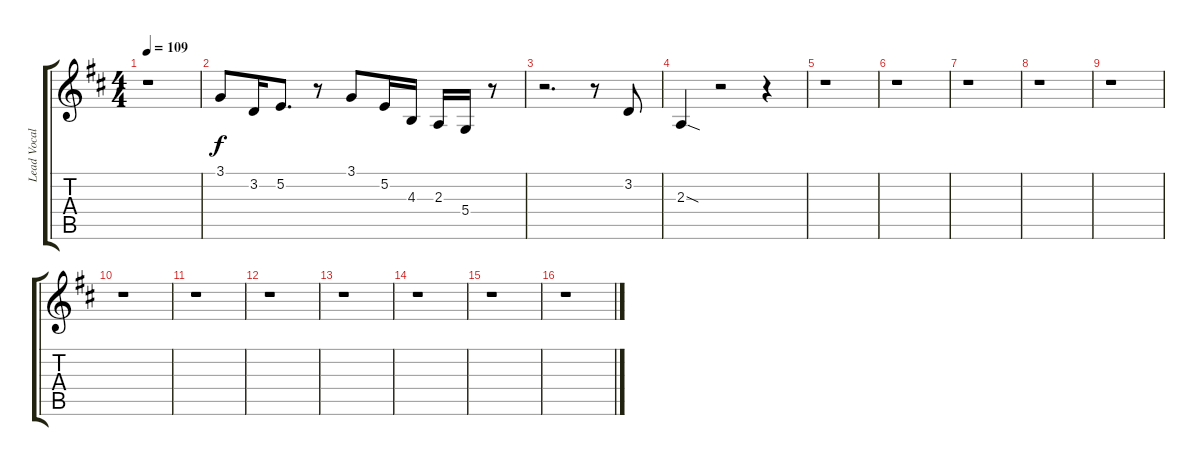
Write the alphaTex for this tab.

\track ("Lead Vocals" "Lead Vocal") {instrument lead1square}
\staff {score tabs}
\tuning (E4 B3 G3 D3 A2 E2) {hide}
\ts (4 4)
\tempo 109
\clef g2
\ks d
r.1{dy f} |
3.1.8 3.2.16 5.2.8{d} r.8 3.1.8 5.2.16 4.3.16 2.3.16 5.4.16 r.8 |
r.2{d} r.8 3.2.8 |
2.3{sod}.4 r.2 r.4 |
r.1 |
r.1 |
r.1 |
r.1 |
r.1 |
r.1 |
r.1 |
r.1 |
r.1 |
r.1 |
r.1 |
r.1
